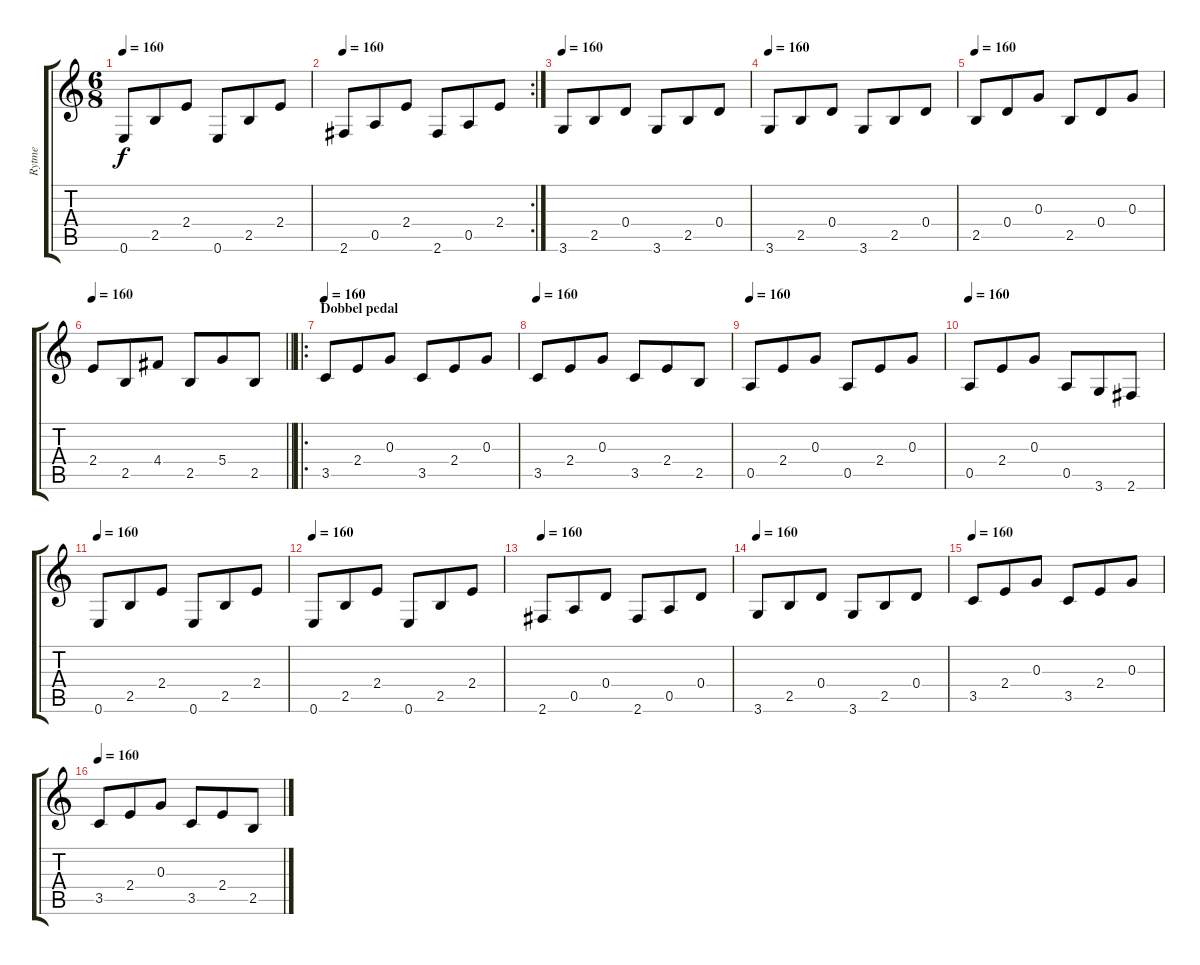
\track ("Rytme" "Rytme") {instrument distortionguitar}
\staff {score tabs}
\tuning (E4 B3 G3 D3 A2 E2) {hide}
\ts (6 8)
\tempo 160
\clef g2
\ks c
0.6.8{dy f} 2.5.8 2.4.8 0.6.8 2.5.8 2.4.8 |
\rc 2
\tempo 160
2.6.8 0.5.8 2.4.8 2.6.8 0.5.8 2.4.8 |
\tempo 160
3.6.8 2.5.8 0.4.8 3.6.8 2.5.8 0.4.8 |
\tempo 160
3.6.8 2.5.8 0.4.8 3.6.8 2.5.8 0.4.8 |
\tempo 160
2.5.8 0.4.8 0.3.8 2.5.8 0.4.8 0.3.8 |
\tempo 160
\barLineRight lightlight
2.4.8 2.5.8 4.4.8 2.5.8 5.4.8 2.5.8 |
\ro
\section ("" "Dobbel pedal")
\tempo 160
3.5.8 2.4.8 0.3.8 3.5.8 2.4.8 0.3.8 |
\tempo 160
3.5.8 2.4.8 0.3.8 3.5.8 2.4.8 2.5.8 |
\tempo 160
0.5.8 2.4.8 0.3.8 0.5.8 2.4.8 0.3.8 |
\tempo 160
0.5.8 2.4.8 0.3.8 0.5.8 3.6.8 2.6.8 |
\tempo 160
0.6.8 2.5.8 2.4.8 0.6.8 2.5.8 2.4.8 |
\tempo 160
0.6.8 2.5.8 2.4.8 0.6.8 2.5.8 2.4.8 |
\tempo 160
2.6.8 0.5.8 0.4.8 2.6.8 0.5.8 0.4.8 |
\tempo 160
3.6.8 2.5.8 0.4.8 3.6.8 2.5.8 0.4.8 |
\tempo 160
3.5.8 2.4.8 0.3.8 3.5.8 2.4.8 0.3.8 |
\tempo 160
3.5.8 2.4.8 0.3.8 3.5.8 2.4.8 2.5.8
